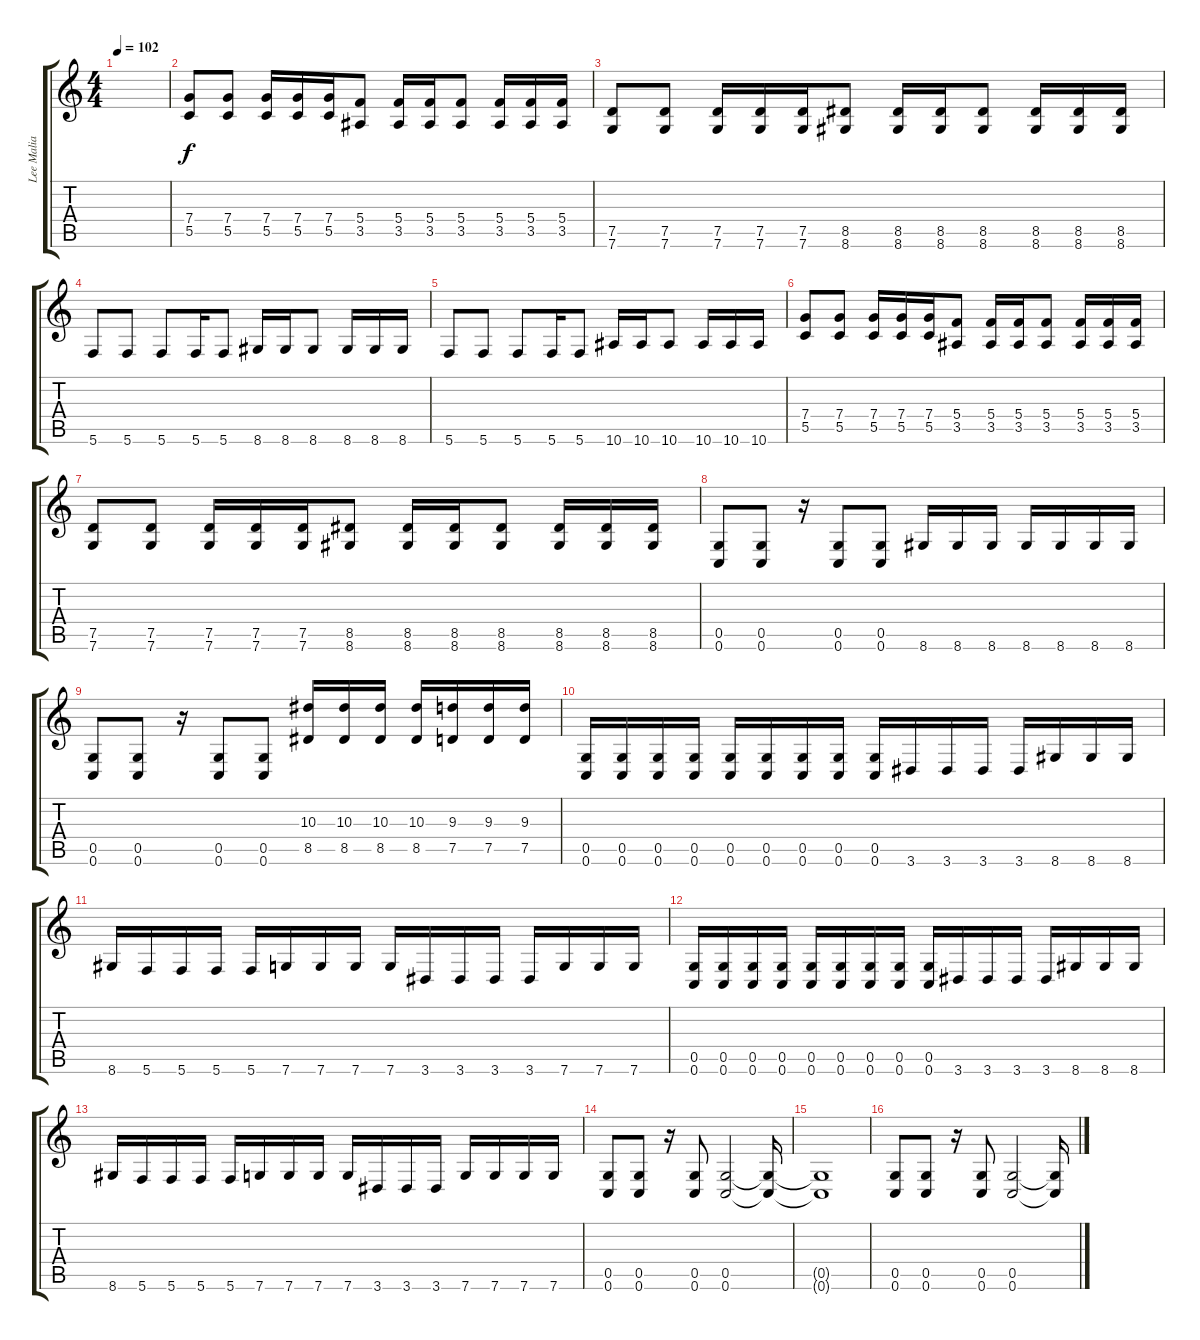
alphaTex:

\track ("Lee Malia" "Lee Malia") {instrument overdrivenguitar}
\staff {score tabs}
\tuning (D4 A3 F3 C3 G2 C2) {hide}
\ts (4 4)
\tempo 102
\clef g2
\ks c
|
(7.4 5.5).8 (7.4 5.5).8 (7.4 5.5).16 (7.4 5.5).16 (7.4 5.5).16 (5.4 3.5).8 (5.4 3.5).16 (5.4 3.5).16 (5.4 3.5).8 (5.4 3.5).16 (5.4 3.5).16 (5.4 3.5).16 |
(7.5 7.6).8 (7.5 7.6).8 (7.5 7.6).16 (7.5 7.6).16 (7.5 7.6).16 (8.5 8.6).8 (8.5 8.6).16 (8.5 8.6).16 (8.5 8.6).8 (8.5 8.6).16 (8.5 8.6).16 (8.5 8.6).16 |
5.6.8 5.6.8 5.6.8 5.6.16 5.6.8 8.6.16 8.6.16 8.6.8 8.6.16 8.6.16 8.6.16 |
5.6.8 5.6.8 5.6.8 5.6.16 5.6.8 10.6.16 10.6.16 10.6.8 10.6.16 10.6.16 10.6.16 |
(7.4 5.5).8 (7.4 5.5).8 (7.4 5.5).16 (7.4 5.5).16 (7.4 5.5).16 (5.4 3.5).8 (5.4 3.5).16 (5.4 3.5).16 (5.4 3.5).8 (5.4 3.5).16 (5.4 3.5).16 (5.4 3.5).16 |
(7.5 7.6).8 (7.5 7.6).8 (7.5 7.6).16 (7.5 7.6).16 (7.5 7.6).16 (8.5 8.6).8 (8.5 8.6).16 (8.5 8.6).16 (8.5 8.6).8 (8.5 8.6).16 (8.5 8.6).16 (8.5 8.6).16 |
(0.5 0.6).8 (0.5 0.6).8 r.16 (0.5 0.6).8 (0.5 0.6).8 8.6.16 8.6.16 8.6.16 8.6.16 8.6.16 8.6.16 8.6.16 |
(0.5 0.6).8 (0.5 0.6).8 r.16 (0.5 0.6).8 (0.5 0.6).8 (10.3 8.5).16 (10.3 8.5).16 (10.3 8.5).16 (10.3 8.5).16 (9.3 7.5).16 (9.3 7.5).16 (9.3 7.5).16 |
(0.5 0.6).16 (0.5 0.6).16 (0.5 0.6).16 (0.5 0.6).16 (0.5 0.6).16 (0.5 0.6).16 (0.5 0.6).16 (0.5 0.6).16 (0.5 0.6).16 3.6.16 3.6.16 3.6.16 3.6.16 8.6.16 8.6.16 8.6.16 |
8.6.16 5.6.16 5.6.16 5.6.16 5.6.16 7.6.16 7.6.16 7.6.16 7.6.16 3.6.16 3.6.16 3.6.16 3.6.16 7.6.16 7.6.16 7.6.16 |
(0.5 0.6).16 (0.5 0.6).16 (0.5 0.6).16 (0.5 0.6).16 (0.5 0.6).16 (0.5 0.6).16 (0.5 0.6).16 (0.5 0.6).16 (0.5 0.6).16 3.6.16 3.6.16 3.6.16 3.6.16 8.6.16 8.6.16 8.6.16 |
8.6.16 5.6.16 5.6.16 5.6.16 5.6.16 7.6.16 7.6.16 7.6.16 7.6.16 3.6.16 3.6.16 3.6.16 7.6.16 7.6.16 7.6.16 7.6.16 |
(0.5 0.6).8 (0.5 0.6).8 r.16 (0.5 0.6).8 (0.5 0.6).2 (0.5{t} 0.6{t}).16 |
(0.5{t} 0.6{t}).1 |
(0.5 0.6).8 (0.5 0.6).8 r.16 (0.5 0.6).8 (0.5 0.6).2 (0.5{t} 0.6{t}).16
